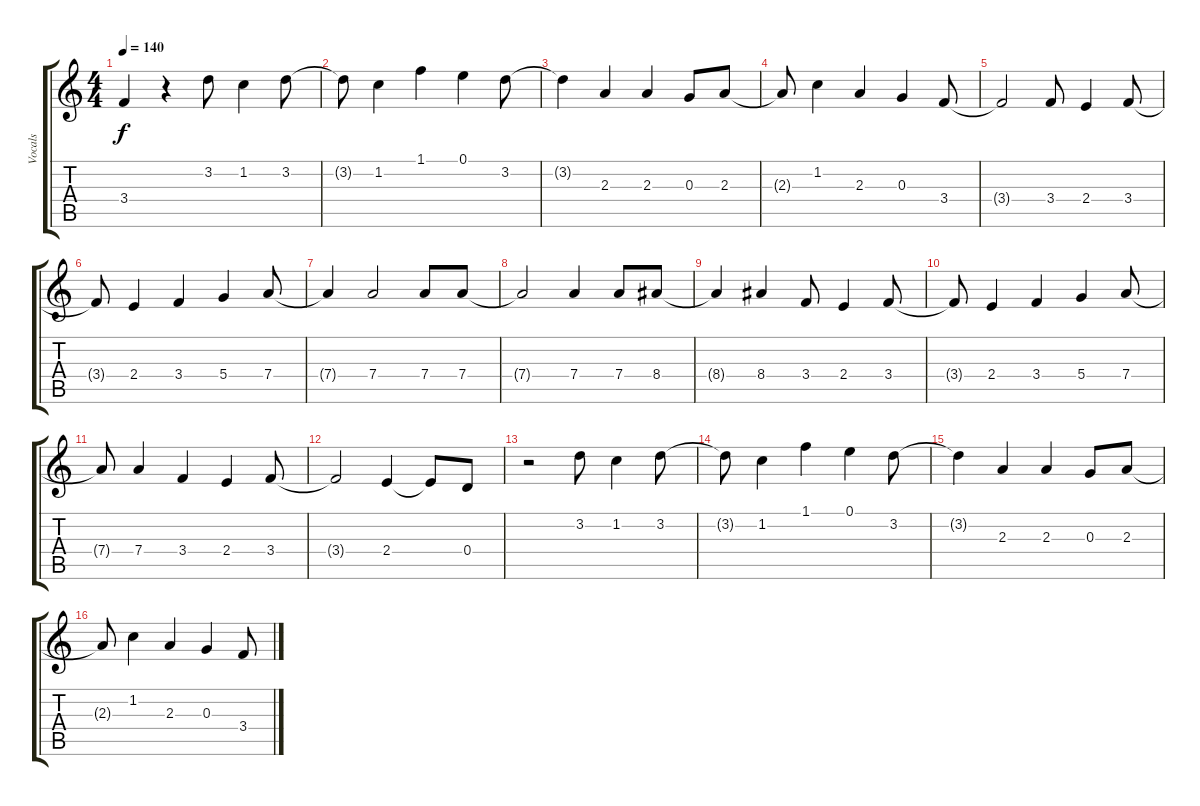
\track ("Vocals" "Vocals") {instrument violin}
\staff {score tabs}
\tuning (E5 B4 G4 D4 A3 E3) {hide}
\ts (4 4)
\tempo 140
\clef g2
\ks c
3.4{t}.4{dy f} r.4 3.2.8 1.2.4 3.2.8 |
3.2{t}.8 1.2.4 1.1.4 0.1.4 3.2.8 |
3.2{t}.4 2.3.4 2.3.4 0.3.8 2.3.8 |
2.3{t}.8 1.2.4 2.3.4 0.3.4 3.4.8 |
3.4{t}.2 3.4.8 2.4.4 3.4.8 |
3.4{t}.8 2.4.4 3.4.4 5.4.4 7.4.8 |
7.4{t}.4 7.4.2 7.4.8 7.4.8 |
7.4{t}.2 7.4.4 7.4.8 8.4.8 |
8.4{t}.4 8.4.4 3.4.8 2.4.4 3.4.8 |
3.4{t}.8 2.4.4 3.4.4 5.4.4 7.4.8 |
7.4{t}.8 7.4.4 3.4.4 2.4.4 3.4.8 |
3.4{t}.2 2.4.4 2.4{t}.8 0.4.8 |
r.2{volume 16} 3.2.8 1.2.4 3.2.8 |
3.2{t}.8 1.2.4 1.1.4 0.1.4 3.2.8 |
3.2{t}.4 2.3.4 2.3.4 0.3.8 2.3.8 |
2.3{t}.8 1.2.4 2.3.4 0.3.4 3.4.8
